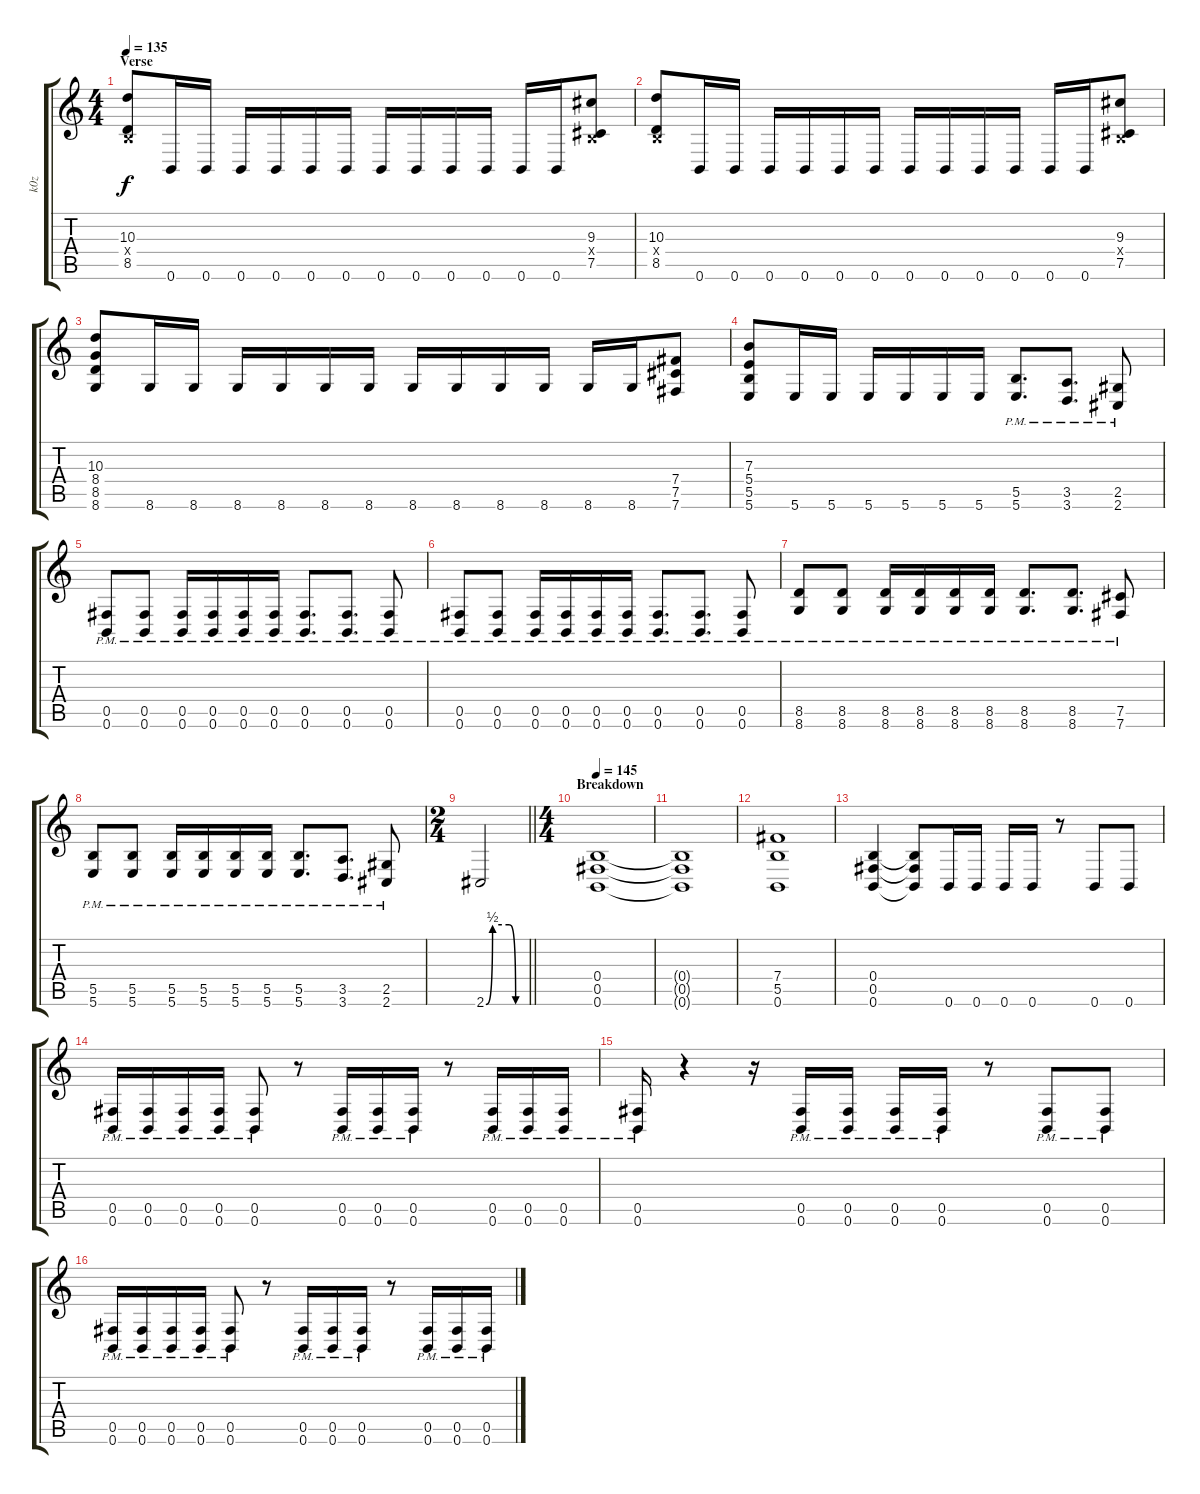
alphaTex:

\track ("k0z" "k0z") {instrument distortionguitar}
\staff {score tabs}
\tuning (Db4 Ab3 E3 B2 Gb2 B1) {hide}
\ts (4 4)
\section ("" "Verse")
\tempo 135
\clef g2
\ks c
(10.3 0.4{x} 8.5).8{dy f instrument distortionguitar} 0.6.16 0.6.16 0.6.16 0.6.16 0.6.16 0.6.16 0.6.16 0.6.16 0.6.16 0.6.16 0.6.16 0.6.16 (9.3 0.4{x} 7.5).8 |
(10.3 0.4{x} 8.5).8 0.6.16 0.6.16 0.6.16 0.6.16 0.6.16 0.6.16 0.6.16 0.6.16 0.6.16 0.6.16 0.6.16 0.6.16 (9.3 0.4{x} 7.5).8 |
(10.3 8.4 8.5 8.6).8 8.6.16 8.6.16 8.6.16 8.6.16 8.6.16 8.6.16 8.6.16 8.6.16 8.6.16 8.6.16 8.6.16 8.6.16 (7.4 7.5 7.6).8 |
(7.3 5.4 5.5 5.6).8 5.6.16 5.6.16 5.6.16 5.6.16 5.6.16 5.6.16 (5.5{pm} 5.6{pm}).8{d} (3.5{pm} 3.6{pm}).8{d} (2.5{pm} 2.6{pm}).8 |
(0.5{pm} 0.6{pm}).8 (0.5{pm} 0.6{pm}).8 (0.5{pm} 0.6{pm}).16 (0.5{pm} 0.6{pm}).16 (0.5{pm} 0.6{pm}).16 (0.5{pm} 0.6{pm}).16 (0.5{pm} 0.6{pm}).8{d} (0.5{pm} 0.6{pm}).8{d} (0.5{pm} 0.6{pm}).8 |
(0.5{pm} 0.6{pm}).8 (0.5{pm} 0.6{pm}).8 (0.5{pm} 0.6{pm}).16 (0.5{pm} 0.6{pm}).16 (0.5{pm} 0.6{pm}).16 (0.5{pm} 0.6{pm}).16 (0.5{pm} 0.6{pm}).8{d} (0.5{pm} 0.6{pm}).8{d} (0.5{pm} 0.6{pm}).8 |
(8.5{pm} 8.6{pm}).8 (8.5{pm} 8.6{pm}).8 (8.5{pm} 8.6{pm}).16 (8.5{pm} 8.6{pm}).16 (8.5{pm} 8.6{pm}).16 (8.5{pm} 8.6{pm}).16 (8.5{pm} 8.6{pm}).8{d} (8.5{pm} 8.6{pm}).8{d} (7.5{pm} 7.6{pm}).8 |
(5.5{pm} 5.6{pm}).8 (5.5{pm} 5.6{pm}).8 (5.5{pm} 5.6{pm}).16 (5.5{pm} 5.6{pm}).16 (5.5{pm} 5.6{pm}).16 (5.5{pm} 5.6{pm}).16 (5.5{pm} 5.6{pm}).8{d} (3.5{pm} 3.6{pm}).8{d} (2.5{pm} 2.6{pm}).8 |
\ts (2 4)
\barLineRight lightlight
2.6{be (custom 0 0 10 2 35 2 45 0 60 0)}.2 |
\ts (4 4)
\section ("" "Breakdown")
\tempo 145
(0.4 0.5 0.6).1 |
(0.4{t} 0.5{t} 0.6{t}).1 |
(7.4 5.5 0.6).1 |
(0.4 0.5 0.6).4 (0.4{t} 0.5{t} 0.6{t}).8 0.6.16 0.6.16 0.6.16 0.6.16 r.8 0.6.8 0.6.8 |
(0.5{pm} 0.6{pm}).16 (0.5{pm} 0.6{pm}).16 (0.5{pm} 0.6{pm}).16 (0.5{pm} 0.6{pm}).16 (0.5{pm} 0.6{pm}).8 r.8 (0.5{pm} 0.6{pm}).16 (0.5{pm} 0.6{pm}).16 (0.5{pm} 0.6{pm}).16 r.8 (0.5{pm} 0.6{pm}).16 (0.5{pm} 0.6{pm}).16 (0.5{pm} 0.6{pm}).16 |
(0.5{pm} 0.6{pm}).16 r.4 r.16 (0.5{pm} 0.6{pm}).16 (0.5{pm} 0.6{pm}).16 (0.5{pm} 0.6{pm}).16 (0.5{pm} 0.6{pm}).16 r.8 (0.5{pm} 0.6{pm}).8 (0.5{pm} 0.6{pm}).8 |
(0.5{pm} 0.6{pm}).16 (0.5{pm} 0.6{pm}).16 (0.5{pm} 0.6{pm}).16 (0.5{pm} 0.6{pm}).16 (0.5{pm} 0.6{pm}).8 r.8 (0.5{pm} 0.6{pm}).16 (0.5{pm} 0.6{pm}).16 (0.5{pm} 0.6{pm}).16 r.8 (0.5{pm} 0.6{pm}).16 (0.5{pm} 0.6{pm}).16 (0.5{pm} 0.6{pm}).16
